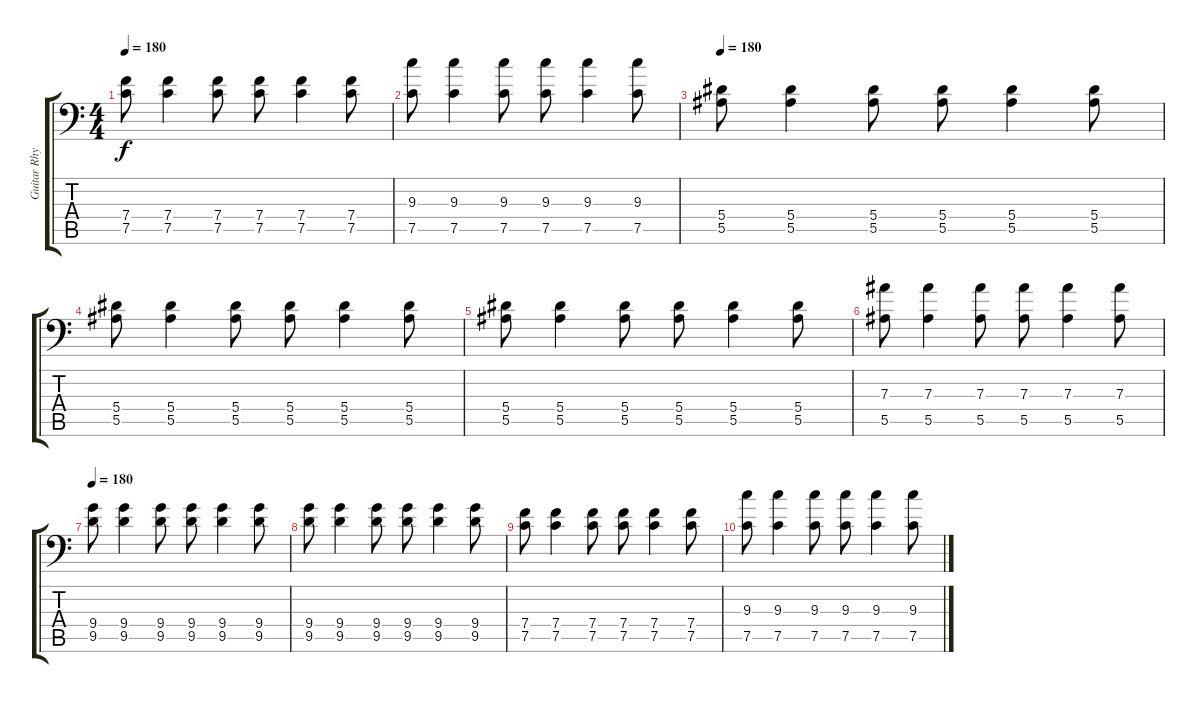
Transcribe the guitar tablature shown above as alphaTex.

\track ("Guitar Rhytm" "Guitar Rhy") {instrument distortionguitar}
\staff {score tabs}
\tuning (C4 G3 Eb3 Bb2 F2 Bb1) {hide}
\ts (4 4)
\tempo 180
\clef f4
\ks c
(7.4 7.5).8{dy f} (7.4 7.5).4 (7.4 7.5).8 (7.4 7.5).8 (7.4 7.5).4 (7.4 7.5).8 |
(9.3 7.5).8 (9.3 7.5).4 (9.3 7.5).8 (9.3 7.5).8 (9.3 7.5).4 (9.3 7.5).8 |
\tempo 180
(5.4 5.5).8 (5.4 5.5).4 (5.4 5.5).8 (5.4 5.5).8 (5.4 5.5).4 (5.4 5.5).8 |
(5.4 5.5).8 (5.4 5.5).4 (5.4 5.5).8 (5.4 5.5).8 (5.4 5.5).4 (5.4 5.5).8 |
(5.4 5.5).8 (5.4 5.5).4 (5.4 5.5).8 (5.4 5.5).8 (5.4 5.5).4 (5.4 5.5).8 |
(7.3 5.5).8 (7.3 5.5).4 (7.3 5.5).8 (7.3 5.5).8 (7.3 5.5).4 (7.3 5.5).8 |
\tempo 180
(9.4 9.5).8 (9.4 9.5).4 (9.4 9.5).8 (9.4 9.5).8 (9.4 9.5).4 (9.4 9.5).8 |
(9.4 9.5).8 (9.4 9.5).4 (9.4 9.5).8 (9.4 9.5).8 (9.4 9.5).4 (9.4 9.5).8 |
(7.4 7.5).8 (7.4 7.5).4 (7.4 7.5).8 (7.4 7.5).8 (7.4 7.5).4 (7.4 7.5).8 |
(9.3 7.5).8 (9.3 7.5).4 (9.3 7.5).8 (9.3 7.5).8 (9.3 7.5).4 (9.3 7.5).8
